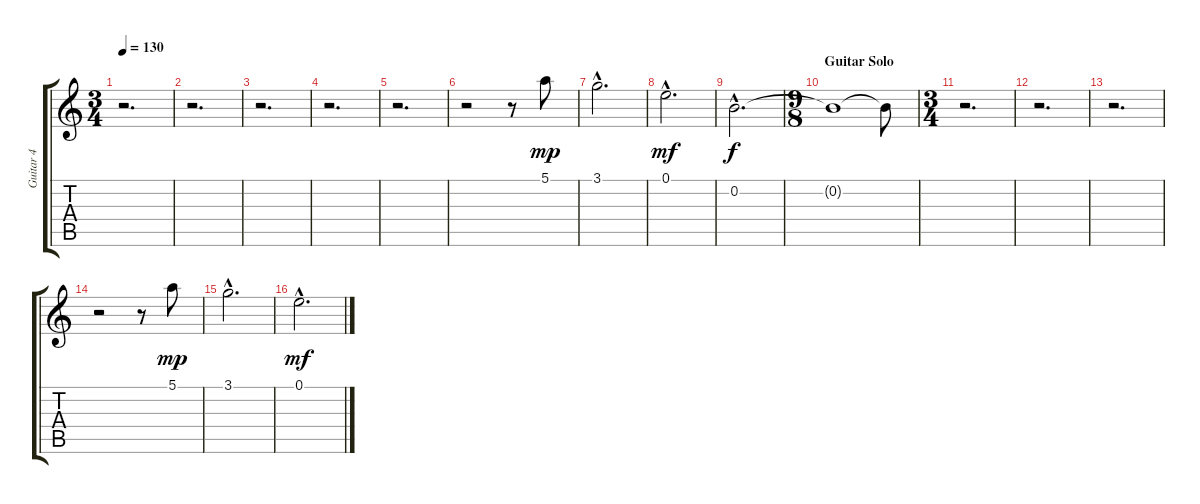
\track ("Guitar 4" "Guitar 4") {instrument distortionguitar}
\staff {score tabs}
\tuning (E4 B3 G3 D3 A2 E2) {hide}
\ts (3 4)
\tempo 130
\clef g2
\ks c
r.2{d dy mp} |
r.2{d} |
r.2{d} |
r.2{d} |
r.2{d} |
r.2{instrument acousticguitarsteel} r.8 5.1.8 |
3.1{hac}.2{d} |
0.1{hac}.2{d dy mf} |
0.2{hac}.2{d dy f} |
\ts (9 8)
\section ("" "Guitar Solo")
0.2{t}.1 0.2{t}.8 |
\ts (3 4)
r.2{d} |
r.2{d} |
r.2{d} |
r.2{instrument acousticguitarsteel} r.8 5.1.8{dy mp} |
3.1{hac}.2{d} |
0.1{hac}.2{d dy mf}
